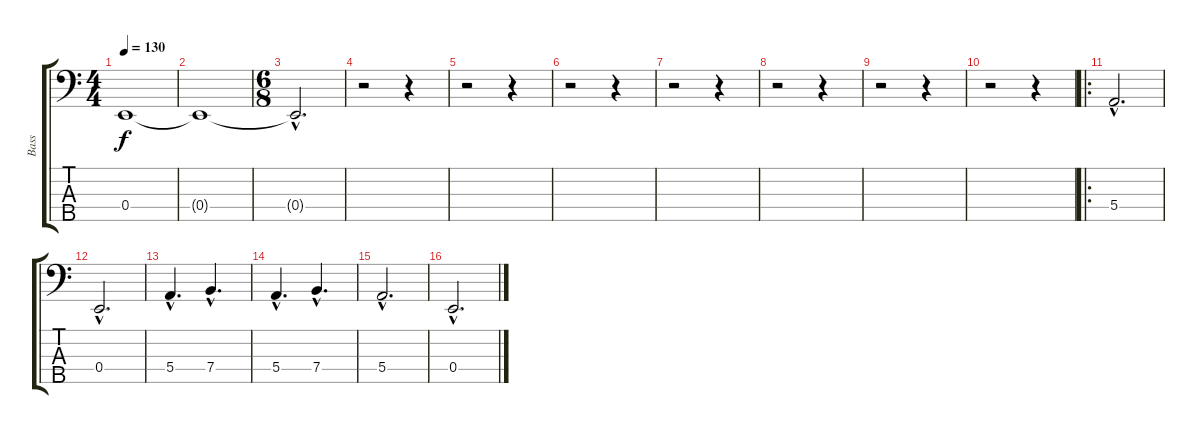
\track ("Bass" "Bass") {instrument electricbassfinger}
\staff {score tabs}
\tuning (G2 D2 A1 E1 B0) {hide}
\ts (4 4)
\tempo 130
\clef f4
\ks c
0.4.1{dy f} |
0.4{t}.1 |
\ts (6 8)
0.4{hac t}.2{d} |
r.2 r.4 |
r.2 r.4 |
r.2 r.4 |
r.2 r.4 |
r.2 r.4 |
r.2 r.4 |
r.2 r.4 |
\ro
5.4{hac}.2{d} |
0.4{hac}.2{d} |
5.4{hac}.4{d} 7.4{hac}.4{d} |
5.4{hac}.4{d} 7.4{hac}.4{d} |
5.4{hac}.2{d} |
0.4{hac}.2{d}
